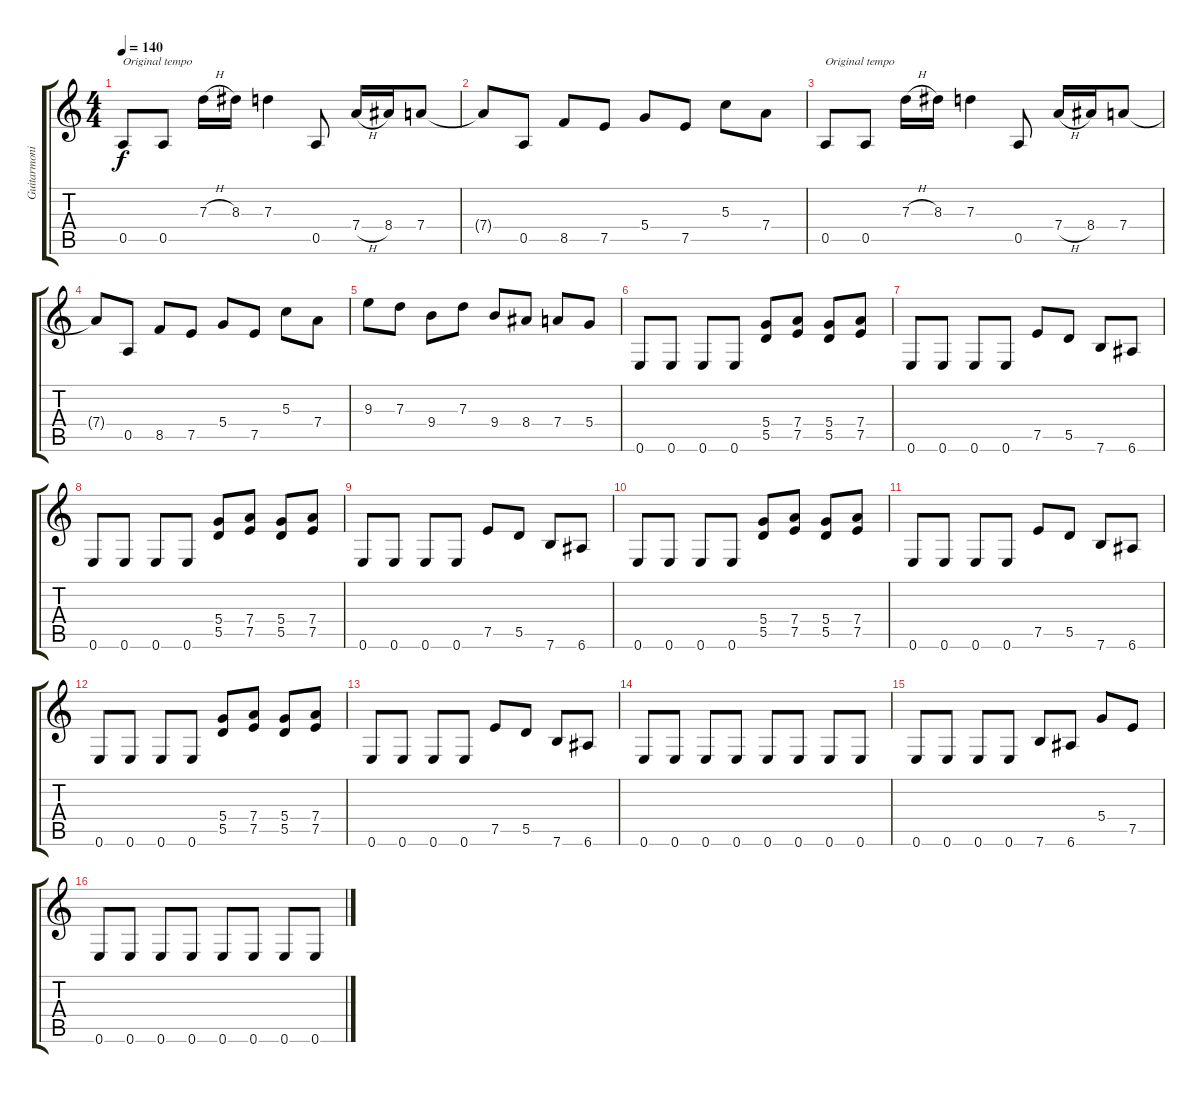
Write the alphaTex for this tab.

\track ("Guitarmonics" "Guitarmoni") {instrument overdrivenguitar}
\staff {score tabs}
\tuning (E4 B3 G3 D3 A2 E2) {hide}
\ts (4 4)
\tempo 140
\clef g2
\ks c
0.5.8{txt "Original tempo" dy f} 0.5.8 7.3{h}.16 8.3.16 7.3.4 0.5.8 7.4{h}.16 8.4.16 7.4.8 |
7.4{t}.8 0.5.8 8.5.8 7.5.8 5.4.8 7.5.8 5.3.8 7.4.8 |
0.5.8{txt "Original tempo"} 0.5.8 7.3{h}.16 8.3.16 7.3.4 0.5.8 7.4{h}.16 8.4.16 7.4.8 |
7.4{t}.8 0.5.8 8.5.8 7.5.8 5.4.8 7.5.8 5.3.8 7.4.8 |
9.3.8 7.3.8 9.4.8 7.3.8 9.4.8 8.4.8 7.4.8 5.4.8 |
0.6.8 0.6.8 0.6.8 0.6.8 (5.4 5.5).8 (7.4 7.5).8 (5.4 5.5).8 (7.4 7.5).8 |
0.6.8 0.6.8 0.6.8 0.6.8 7.5.8 5.5.8 7.6.8 6.6.8 |
0.6.8 0.6.8 0.6.8 0.6.8 (5.4 5.5).8 (7.4 7.5).8 (5.4 5.5).8 (7.4 7.5).8 |
0.6.8 0.6.8 0.6.8 0.6.8 7.5.8 5.5.8 7.6.8 6.6.8 |
0.6.8 0.6.8 0.6.8 0.6.8 (5.4 5.5).8 (7.4 7.5).8 (5.4 5.5).8 (7.4 7.5).8 |
0.6.8 0.6.8 0.6.8 0.6.8 7.5.8 5.5.8 7.6.8 6.6.8 |
0.6.8 0.6.8 0.6.8 0.6.8 (5.4 5.5).8 (7.4 7.5).8 (5.4 5.5).8 (7.4 7.5).8 |
0.6.8 0.6.8 0.6.8 0.6.8 7.5.8 5.5.8 7.6.8 6.6.8 |
0.6.8 0.6.8 0.6.8 0.6.8 0.6.8 0.6.8 0.6.8 0.6.8 |
0.6.8 0.6.8 0.6.8 0.6.8 7.6.8 6.6.8 5.4.8 7.5.8 |
0.6.8 0.6.8 0.6.8 0.6.8 0.6.8 0.6.8 0.6.8 0.6.8
